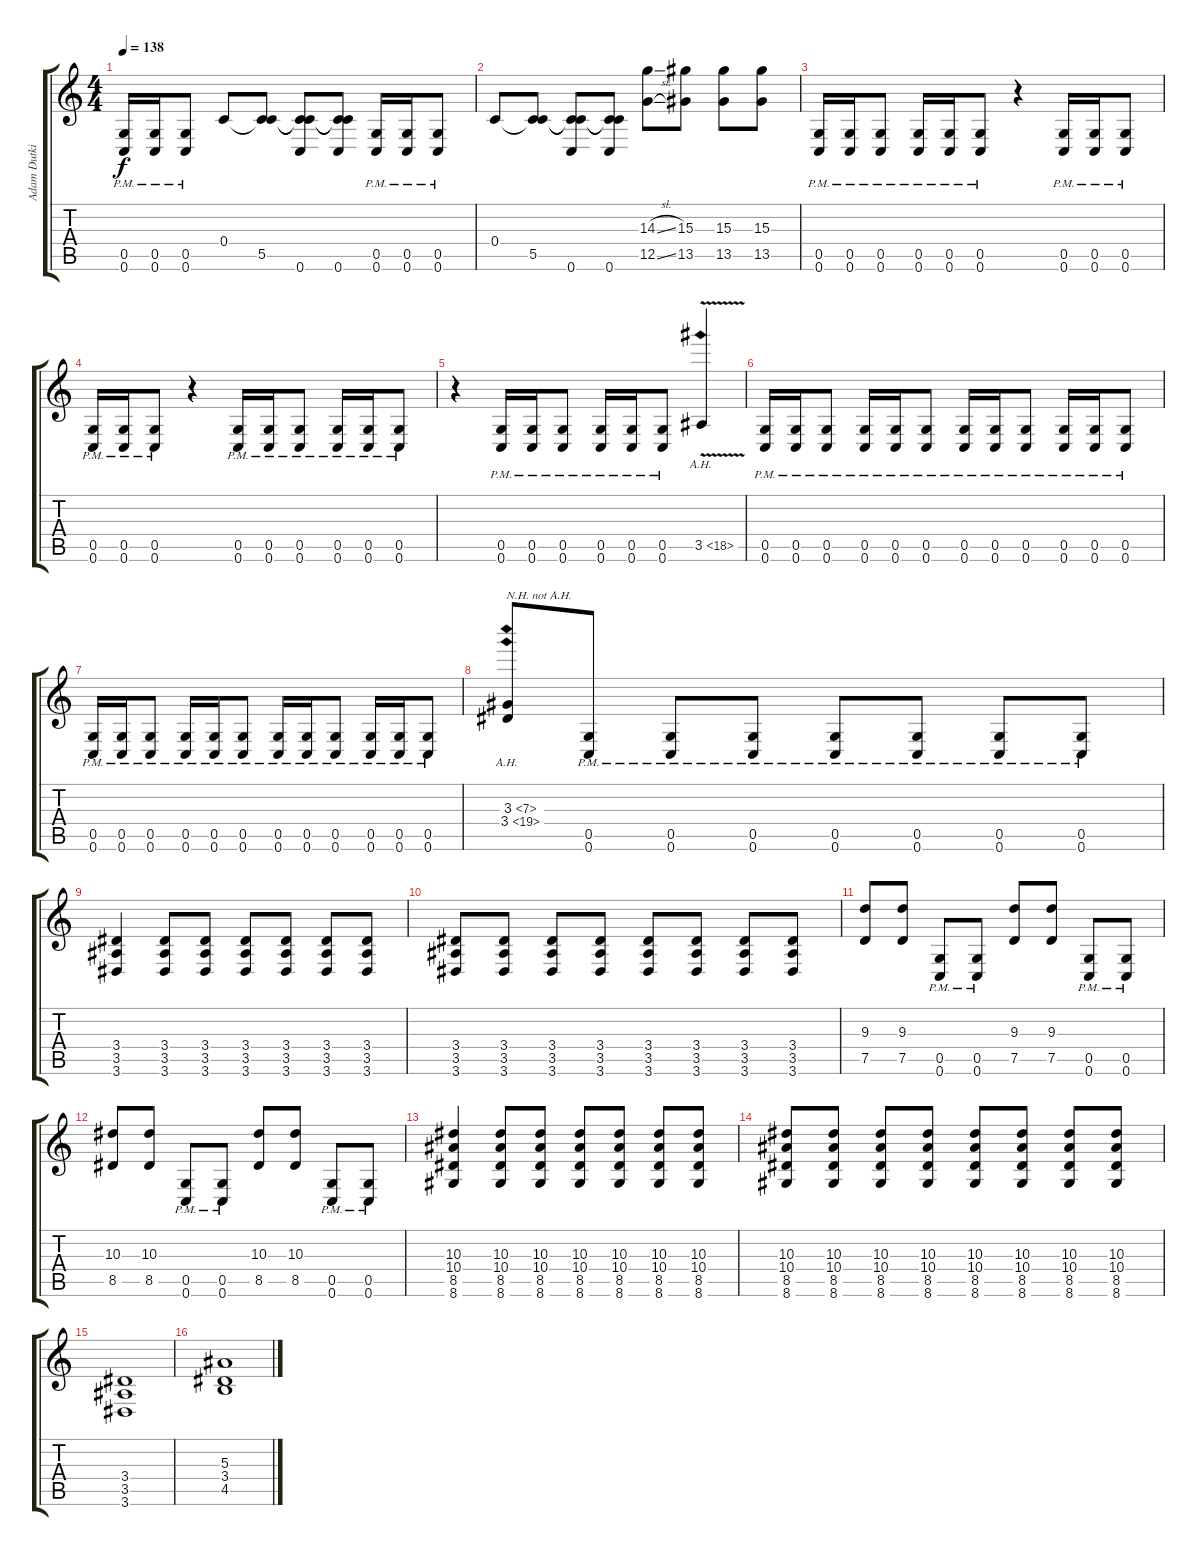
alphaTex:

\track ("Adam Dutkiewicz" "Adam Dutki") {instrument distortionguitar}
\staff {score tabs}
\tuning (D4 A3 F3 C3 G2 C2) {hide}
\ts (4 4)
\tempo 138
\clef g2
\ks c
(0.5{pm} 0.6{pm}).16{dy f} (0.5{pm} 0.6{pm}).16 (0.5{pm} 0.6{pm}).8 0.4.8 (0.4{t} 5.5).8 (0.4{t} 5.5{t} 0.6).8 (0.4{t} 5.5{t} 0.6).8 (0.5{pm} 0.6{pm}).16 (0.5{pm} 0.6{pm}).16 (0.5{pm} 0.6{pm}).8 |
0.4.8 (0.4{t} 5.5).8 (0.4{t} 5.5{t} 0.6).8 (0.4{t} 5.5{t} 0.6).8 (14.3{sl} 12.5{sl}).8 (15.3 13.5).8 (15.3 13.5).8 (15.3 13.5).8 |
(0.5{pm} 0.6{pm}).16 (0.5{pm} 0.6{pm}).16 (0.5{pm} 0.6{pm}).8 (0.5{pm} 0.6{pm}).16 (0.5{pm} 0.6{pm}).16 (0.5{pm} 0.6{pm}).8 r.4 (0.5{pm} 0.6{pm}).16 (0.5{pm} 0.6{pm}).16 (0.5{pm} 0.6{pm}).8 |
(0.5{pm} 0.6{pm}).16 (0.5{pm} 0.6{pm}).16 (0.5{pm} 0.6{pm}).8 r.4 (0.5{pm} 0.6{pm}).16 (0.5{pm} 0.6{pm}).16 (0.5{pm} 0.6{pm}).8 (0.5{pm} 0.6{pm}).16 (0.5{pm} 0.6{pm}).16 (0.5{pm} 0.6{pm}).8 |
r.4 (0.5{pm} 0.6{pm}).16 (0.5{pm} 0.6{pm}).16 (0.5{pm} 0.6{pm}).8 (0.5{pm} 0.6{pm}).16 (0.5{pm} 0.6{pm}).16 (0.5{pm} 0.6{pm}).8 3.5{ah 15 v}.4 |
(0.5{pm} 0.6{pm}).16 (0.5{pm} 0.6{pm}).16 (0.5{pm} 0.6{pm}).8 (0.5{pm} 0.6{pm}).16 (0.5{pm} 0.6{pm}).16 (0.5{pm} 0.6{pm}).8 (0.5{pm} 0.6{pm}).16 (0.5{pm} 0.6{pm}).16 (0.5{pm} 0.6{pm}).8 (0.5{pm} 0.6{pm}).16 (0.5{pm} 0.6{pm}).16 (0.5{pm} 0.6{pm}).8 |
(0.5{pm} 0.6{pm}).16 (0.5{pm} 0.6{pm}).16 (0.5{pm} 0.6{pm}).8 (0.5{pm} 0.6{pm}).16 (0.5{pm} 0.6{pm}).16 (0.5{pm} 0.6{pm}).8 (0.5{pm} 0.6{pm}).16 (0.5{pm} 0.6{pm}).16 (0.5{pm} 0.6{pm}).8 (0.5{pm} 0.6{pm}).16 (0.5{pm} 0.6{pm}).16 (0.5{pm} 0.6{pm}).8 |
(3.3{ah 4} 3.4{ah 16}).8{txt "N.H. not A.H."} (0.5{pm} 0.6{pm}).8 (0.5{pm} 0.6{pm}).8 (0.5{pm} 0.6{pm}).8 (0.5{pm} 0.6{pm}).8 (0.5{pm} 0.6{pm}).8 (0.5{pm} 0.6{pm}).8 (0.5{pm} 0.6{pm}).8 |
(3.4 3.5 3.6).4 (3.4 3.5 3.6).8 (3.4 3.5 3.6).8 (3.4 3.5 3.6).8 (3.4 3.5 3.6).8 (3.4 3.5 3.6).8 (3.4 3.5 3.6).8 |
(3.4 3.5 3.6).8 (3.4 3.5 3.6).8 (3.4 3.5 3.6).8 (3.4 3.5 3.6).8 (3.4 3.5 3.6).8 (3.4 3.5 3.6).8 (3.4 3.5 3.6).8 (3.4 3.5 3.6).8 |
(9.3 7.5).8 (9.3 7.5).8 (0.5{pm} 0.6{pm}).8 (0.5{pm} 0.6{pm}).8 (9.3 7.5).8 (9.3 7.5).8 (0.5{pm} 0.6{pm}).8 (0.5{pm} 0.6{pm}).8 |
(10.3 8.5).8 (10.3 8.5).8 (0.5{pm} 0.6{pm}).8 (0.5{pm} 0.6{pm}).8 (10.3 8.5).8 (10.3 8.5).8 (0.5{pm} 0.6{pm}).8 (0.5{pm} 0.6{pm}).8 |
(10.3 10.4 8.5 8.6).4 (10.3 10.4 8.5 8.6).8 (10.3 10.4 8.5 8.6).8 (10.3 10.4 8.5 8.6).8 (10.3 10.4 8.5 8.6).8 (10.3 10.4 8.5 8.6).8 (10.3 10.4 8.5 8.6).8 |
(10.3 10.4 8.5 8.6).8 (10.3 10.4 8.5 8.6).8 (10.3 10.4 8.5 8.6).8 (10.3 10.4 8.5 8.6).8 (10.3 10.4 8.5 8.6).8 (10.3 10.4 8.5 8.6).8 (10.3 10.4 8.5 8.6).8 (10.3 10.4 8.5 8.6).8 |
(3.4 3.5 3.6).1 |
(5.3 3.4 4.5).1
